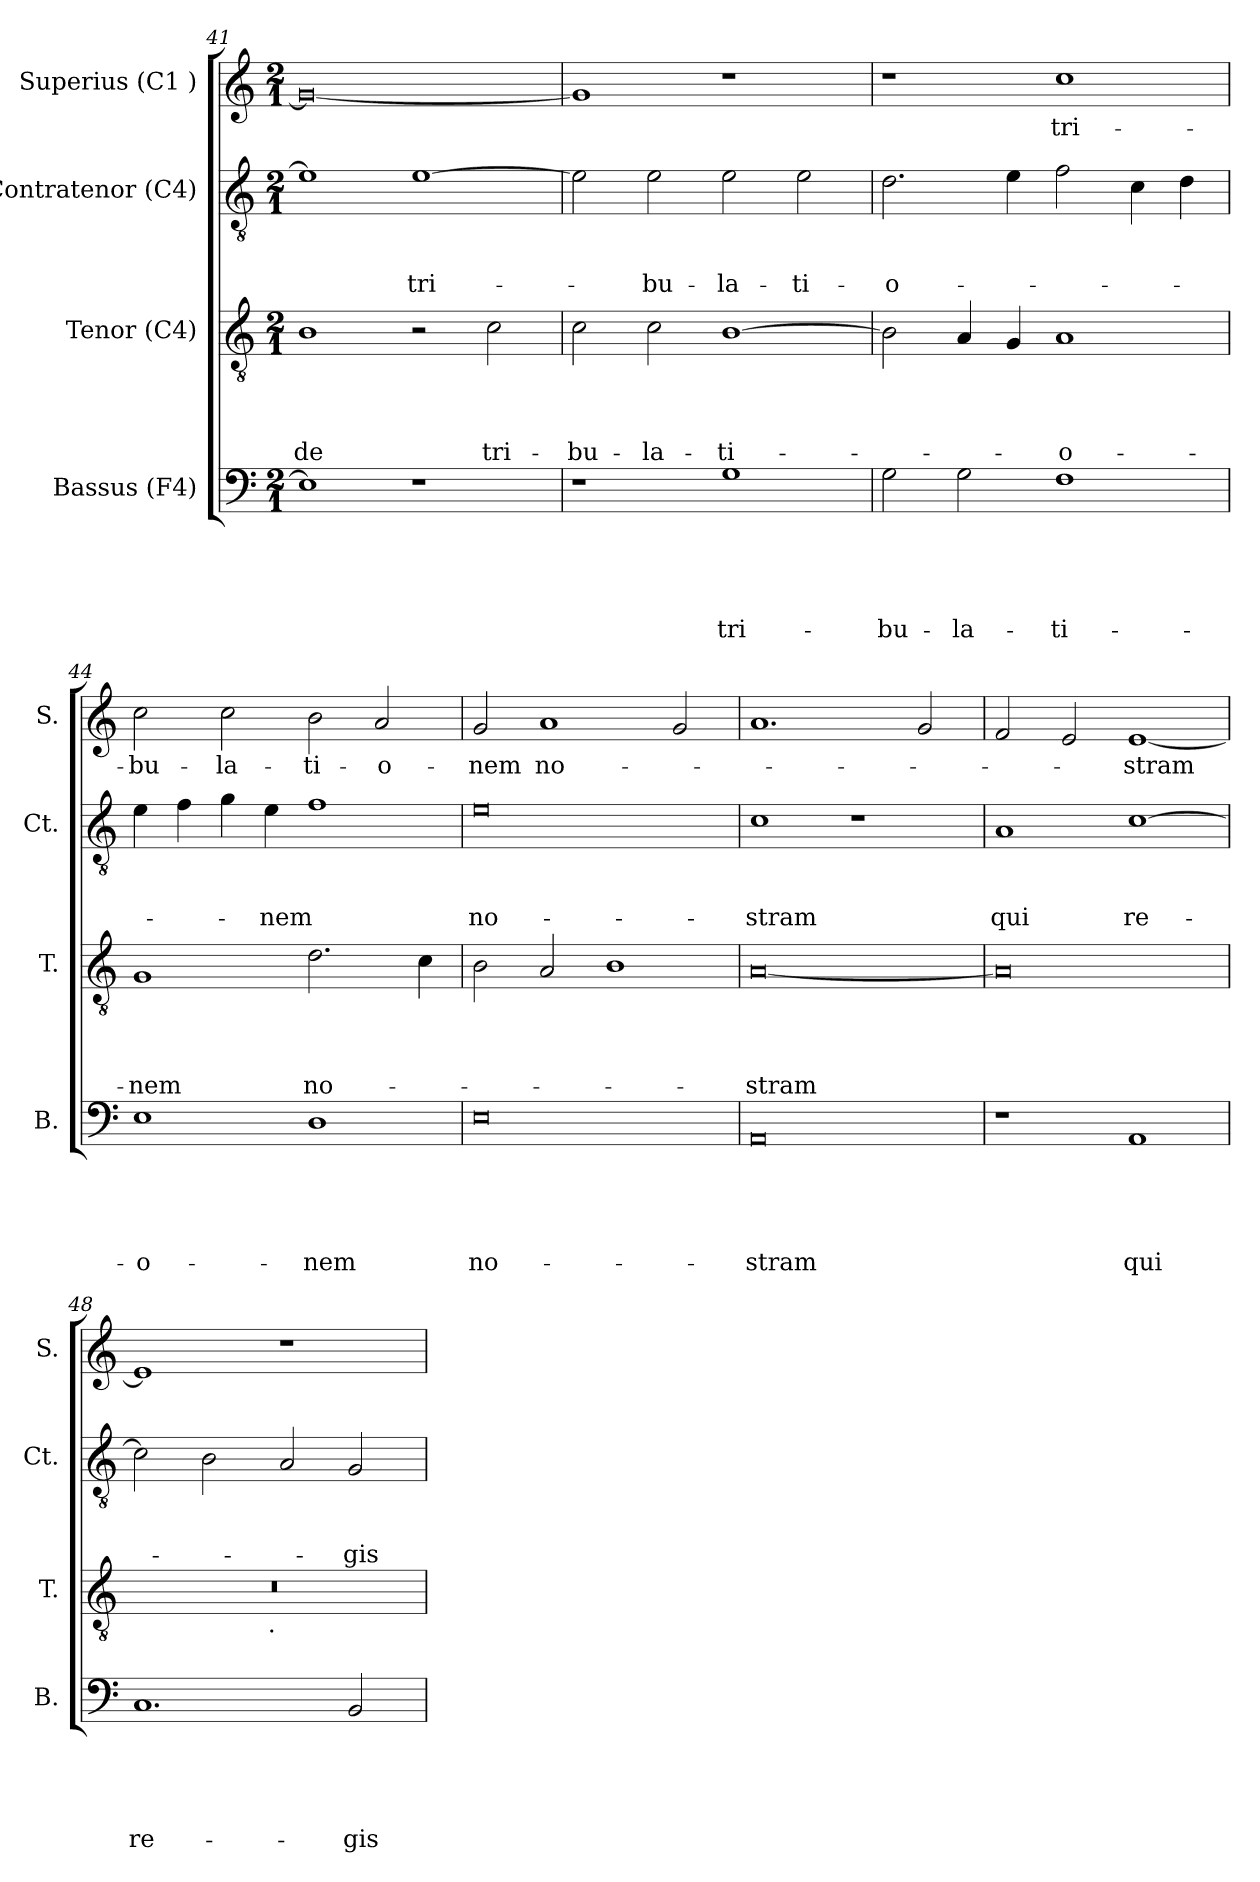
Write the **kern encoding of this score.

**kern	**text	**text	**text	**text	**text	**kern	**text	**text	**text	**text	**kern	**text	**text	**text	**kern	**text
*part4	*part4	*part4	*part4	*part4	*part4	*part3	*part3	*part3	*part3	*part3	*part2	*part2	*part2	*part2	*part1	*part1
*staff4	*staff4	*staff4	*staff4	*staff4	*staff4	*staff3	*staff3	*staff3	*staff3	*staff3	*staff2	*staff2	*staff2	*staff2	*staff1	*staff1
*I"Bassus (F4)	*	*	*	*	*	*I"Tenor (C4)	*	*	*	*	*I"Contratenor (C4)	*	*	*	*I"Superius (C1 )	*
*I'B.	*	*	*	*	*	*I'T.	*	*	*	*	*I'Ct.	*	*	*	*I'S.	*
*clefF4	*	*	*	*	*	*clefGv2	*	*	*	*	*clefGv2	*	*	*	*clefG2	*
*k[]	*	*	*	*	*	*k[]	*	*	*	*	*k[]	*	*	*	*k[]	*
*C:	*	*	*	*	*	*C:	*	*	*	*	*C:	*	*	*	*C:	*
*M2/1	*	*	*	*	*	*M2/1	*	*	*	*	*M2/1	*	*	*	*M2/1	*
=41	=41	=41	=41	=41	=41	=41	=41	=41	=41	=41	=41	=41	=41	=41	=41	=41
!	!	!	!	!	!	!	!	!	!	!LO:LY:b	!	!	!	!	!	!
1E]	.	.	.	.	.	1B	.	.	.	-de	1e]	.	.	.	0g_	.
!	!	!	!	!	!	!	!	!	!	!	!	!	!	!LO:LY:b	!	!
1r	.	.	.	.	.	2r	.	.	.	.	[>1e	.	.	tri-	.	.
!	!	!	!	!	!	!	!	!	!	!LO:LY:b	!	!	!	!	!	!
.	.	.	.	.	.	2c\	.	.	.	tri-	.	.	.	.	.	.
=42	=42	=42	=42	=42	=42	=42	=42	=42	=42	=42	=42	=42	=42	=42	=42	=42
!	!	!	!	!	!	!	!	!	!	!LO:LY:b	!	!	!	!	!	!
1r	.	.	.	.	.	2c\	.	.	.	-bu-	2e\]	.	.	.	1g]	.
!	!	!	!	!	!	!	!	!	!	!LO:LY:b	!	!	!	!LO:LY:b	!	!
.	.	.	.	.	.	2c\	.	.	.	-la-	2e\	.	.	-bu-	.	.
!	!	!	!	!	!LO:LY:b	!	!	!	!	!LO:LY:b	!	!	!	!LO:LY:b	!	!
1G	.	.	.	.	tri-	[>1B	.	.	.	-ti-	2e\	.	.	-la-	1r	.
!	!	!	!	!	!	!	!	!	!	!	!	!	!	!LO:LY:b	!	!
.	.	.	.	.	.	.	.	.	.	.	2e\	.	.	-ti-	.	.
=43	=43	=43	=43	=43	=43	=43	=43	=43	=43	=43	=43	=43	=43	=43	=43	=43
!	!	!	!	!	!LO:LY:b	!	!	!	!	!	!	!	!	!LO:LY:b	!	!
2G\	.	.	.	.	-bu-	2B\]	.	.	.	.	2.d\	.	.	-o-	1r	.
!	!	!	!	!	!LO:LY:b	!	!	!	!	!	!	!	!	!	!	!
2G\	.	.	.	.	-la-	4A/	.	.	.	.	.	.	.	.	.	.
.	.	.	.	.	.	4G/	.	.	.	.	4e\	.	.	.	.	.
!	!	!	!	!	!LO:LY:b	!	!	!	!	!LO:LY:b:rj	!	!	!	!	!	!LO:LY:b
1F	.	.	.	.	-ti-	1A	.	.	.	-o-	2f\	.	.	.	1cc	tri-
.	.	.	.	.	.	.	.	.	.	.	4c\	.	.	.	.	.
.	.	.	.	.	.	.	.	.	.	.	4d\	.	.	.	.	.
!!LO:LB:g=z
=44	=44	=44	=44	=44	=44	=44	=44	=44	=44	=44	=44	=44	=44	=44	=44	=44
!	!	!	!	!	!LO:LY:b:rj	!	!	!	!	!LO:LY:b	!	!	!	!	!	!LO:LY:b
1E	.	.	.	.	-o-	1G	.	.	.	-nem	4e\	.	.	.	2cc\	-bu-
.	.	.	.	.	.	.	.	.	.	.	4f\	.	.	.	.	.
!	!	!	!	!	!	!	!	!	!	!	!	!	!	!	!	!LO:LY:b
.	.	.	.	.	.	.	.	.	.	.	4g\	.	.	.	2cc\	-la-
!	!	!	!	!	!	!	!	!	!	!	!	!	!	!LO:LY:b	!	!
.	.	.	.	.	.	.	.	.	.	.	4e\	.	.	-nem	.	.
!	!	!	!	!	!LO:LY:b	!	!	!	!	!LO:LY:b	!	!	!	!	!	!LO:LY:b
1D	.	.	.	.	-nem	2.d\	.	.	.	no-	1f	.	.	.	2b\	-ti-
!	!	!	!	!	!	!	!	!	!	!	!	!	!	!	!	!LO:LY:b
.	.	.	.	.	.	.	.	.	.	.	.	.	.	.	2a/	-o-
.	.	.	.	.	.	4c\	.	.	.	.	.	.	.	.	.	.
=45	=45	=45	=45	=45	=45	=45	=45	=45	=45	=45	=45	=45	=45	=45	=45	=45
!	!	!	!	!	!LO:LY:b:rj	!	!	!	!	!	!	!	!	!LO:LY:b:rj	!	!LO:LY:b
0E	.	.	.	.	no-	2B\	.	.	.	.	0e	.	.	no-	2g/	-nem
!	!	!	!	!	!	!	!	!	!	!	!	!	!	!	!	!LO:LY:b
.	.	.	.	.	.	2A/	.	.	.	.	.	.	.	.	1a	no-
.	.	.	.	.	.	1B	.	.	.	.	.	.	.	.	.	.
.	.	.	.	.	.	.	.	.	.	.	.	.	.	.	2g/	.
=46	=46	=46	=46	=46	=46	=46	=46	=46	=46	=46	=46	=46	=46	=46	=46	=46
!	!	!	!	!	!LO:LY:b	!	!	!	!	!LO:LY:b	!	!	!	!LO:LY:b	!	!
0AA	.	.	.	.	-stram	[<0A	.	.	.	-stram	1c	.	.	-stram	1.a	.
.	.	.	.	.	.	.	.	.	.	.	1r	.	.	.	.	.
.	.	.	.	.	.	.	.	.	.	.	.	.	.	.	2g/	.
=47	=47	=47	=47	=47	=47	=47	=47	=47	=47	=47	=47	=47	=47	=47	=47	=47
!	!	!	!	!	!	!	!	!	!	!	!	!	!	!LO:LY:b	!	!
1r	.	.	.	.	.	0A]	.	.	.	.	1A	.	.	qui	2f/	.
.	.	.	.	.	.	.	.	.	.	.	.	.	.	.	2e/	.
!	!	!	!	!	!LO:LY:b	!	!	!	!	!	!	!	!	!LO:LY:b	!	!LO:LY:b
1AA	.	.	.	.	qui	.	.	.	.	.	[>1c	.	.	re-	[<1e	-stram
=48	=48	=48	=48	=48	=48	=48	=48	=48	=48	=48	=48	=48	=48	=48	=48	=48
!	!	!	!	!	!LO:LY:b	!	!	!	!	!	!	!	!	!	!	!
*	*	*	*	*	*	*^	*	*	*	*	*	*	*	*	*	*
1.C	.	.	.	.	re-	0r	2ryy	.	.	.	.	2c\]	.	.	.	1e]	.
.	.	.	.	.	.	.	4...ryy	.	.	.	.	2B\	.	.	.	.	.
!	!	!	!	!	!	!	!LO:TX:b:t=.	!	!	!	!	!	!	!	!	!	!
.	.	.	.	.	.	.	1ryy	.	.	.	.	.	.	.	.	.	.
.	.	.	.	.	.	.	.	.	.	.	.	2A/	.	.	.	1r	.
!	!	!	!	!	!LO:LY:b	!	!	!	!	!	!	!	!	!	!LO:LY:b	!	!
2BB/	.	.	.	.	-gis	.	.	.	.	.	.	2G/	.	.	-gis	.	.
.	.	.	.	.	.	.	32ryy	.	.	.	.	.	.	.	.	.	.
*	*	*	*	*	*	*v	*v	*	*	*	*	*	*	*	*	*	*
=	=	=	=	=	=	=	=	=	=	=	=	=	=	=	=	=
*-	*-	*-	*-	*-	*-	*-	*-	*-	*-	*-	*-	*-	*-	*-	*-	*-
